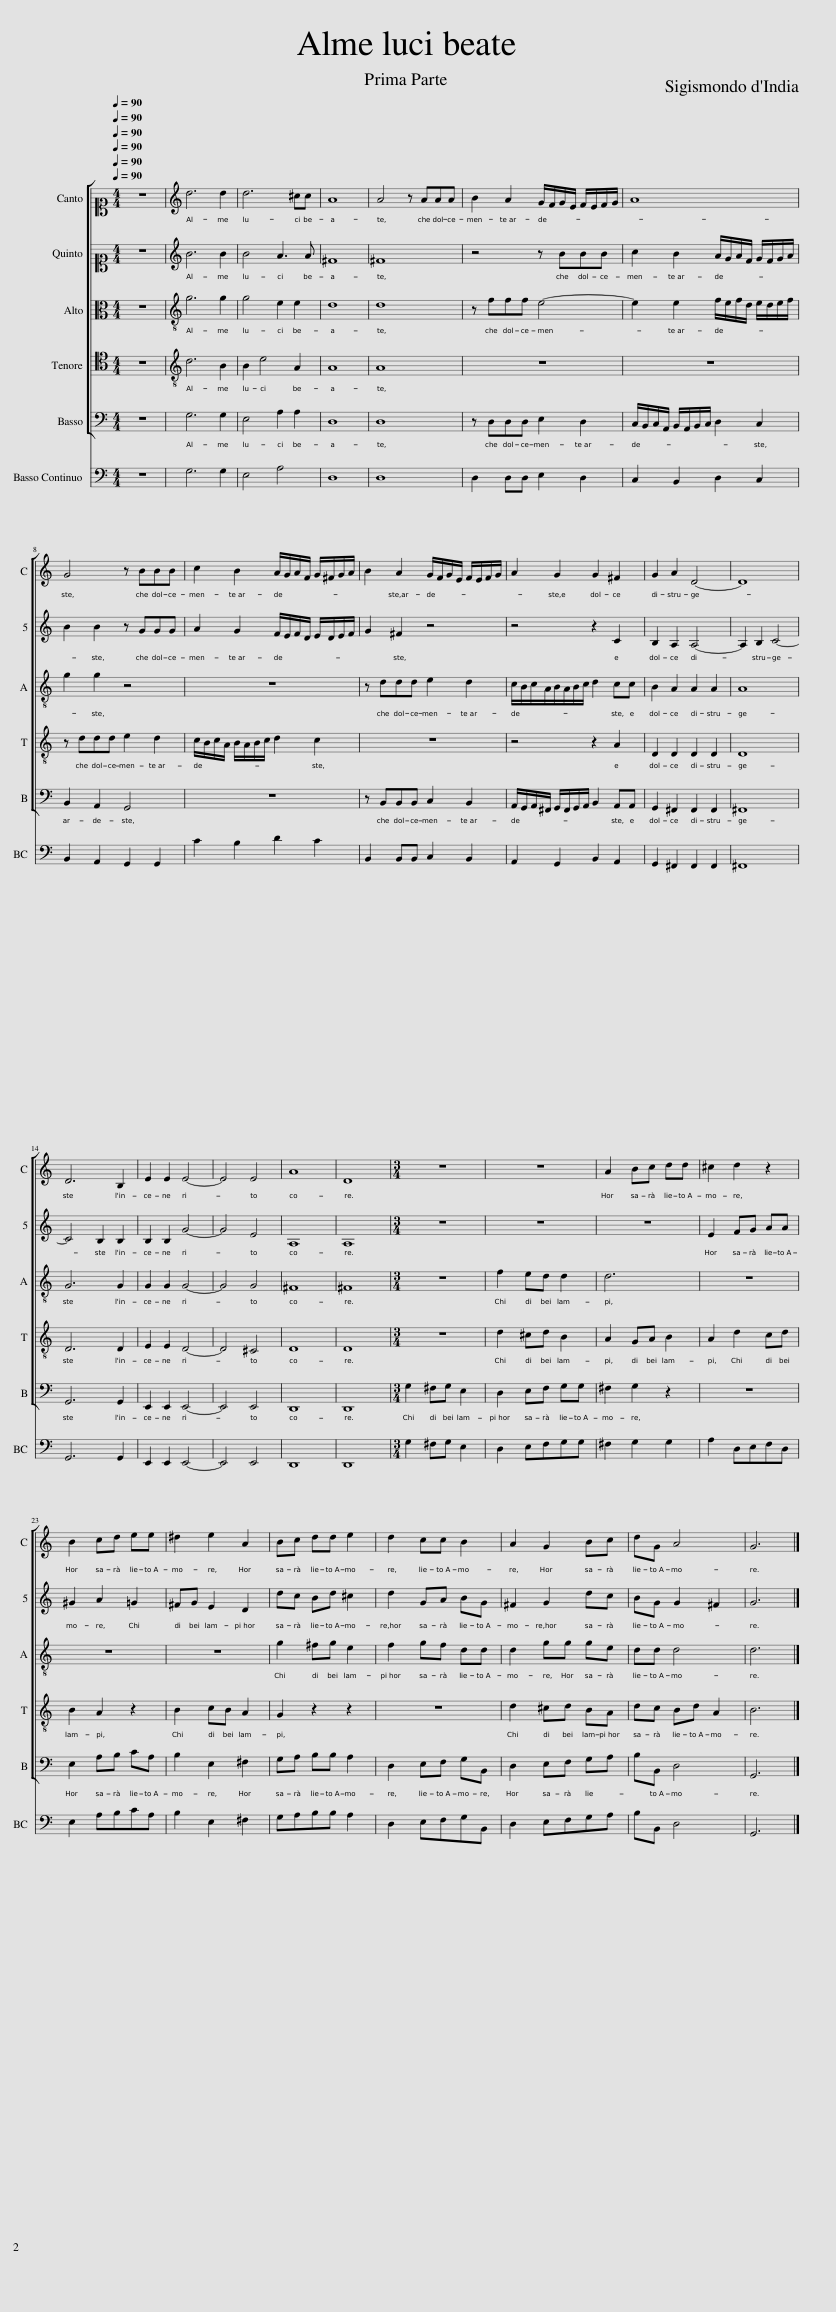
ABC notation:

X:1
%%score [ 1 2 3 4 5 ] 6
L:1/8
Q:1/4=90
M:4/4
I:linebreak $
K:C
V:1 alto1
V:2 alto1
V:3 alto
V:4 tenor
V:5 bass
V:6 bass
V:1
 z8 | d6 d2 | d6 ^cc | A8 | A4 z AAA | %5
 B2 A2 G/F/G/E/ F/E/F/G/ | A8 |$ G4 z BBB | c2 B2 A/G/A/F/ G/^F/G/A/ | B2 A2 G/F/G/E/ F/E/F/G/ | %10
 A2 G2 G2 ^F2 | G2 A2 D4- | D8 |$ D6 B,2 | E2 E2 E4- | %15
 E4 E4 | A8 | D8 |[M:3/4] z6 | z6 | %20
 A2 Bc dd | ^c2 d2 z2 |$ B2 cd ee | ^d2 e2 A2 | Bc dd e2 | %25
 d2 cc B2 | A2 G2 Bc | dG A4 | G6 |] %29
V:2
 z8 | B6 B2 | B4 A3 A | ^F8 | ^F8 | %5
 z4 z BBB | c2 B2 A/G/A/F/ G/F/G/A/ |$ B2 B2 z GGG | A2 G2 F/E/F/D/ E/D/E/F/ | G2 ^F2 z4 | %10
 z4 z2 C2 | B,2 A,2 A,4- | A,2 B,2 C4- |$ C4 B,2 B,2 | B,2 B,2 G4- | %15
 G4 E4 | A,8 | A,8 |[M:3/4] z6 | z6 | %20
 z6 | E2 FG AA |$ ^G2 A2 =G2 | ^FG E2 D2 | dc Bd ^c2 | %25
 d2 GA BG | ^F2 G2 dc | BG G2 ^F2 | G6 |] %29
V:3
 z8 | G6 G2 | G4 E2 E2 | D8 | D8 | %5
 z FFF E4- | E2 E2 F/E/F/D/ E/D/E/F/ |$ G2 G2 z4 | z8 | z DDD E2 D2 | %10
 C/B,/C/A,/B,/A,/B,/C/ D2 CC | B,2 A,2 A,2 A,2 | A,8 |$ G,6 G,2 | G,2 G,2 G,4- | %15
 G,4 G,4 | ^F,8 | ^F,8 |[M:3/4] z6 | F2 ED D2 | %20
 D6 | z6 |$ z6 | z6 | G2 ^FG E2 | %25
 F2 GF DD | D2 GG GE | DD D4 | D6 |] %29
V:4
 z8 | D6 B,2 | B,2 E4 A,2 | A,8 | A,8 | %5
 z8 | z8 |$ z DDD E2 D2 | C/B,/C/A,/ B,/A,/B,/C/ D2 C2 | z8 | %10
 z4 z2 A,2 | D,2 D,2 D,2 D,2 | D,8 |$ D,6 D,2 | E,2 E,2 D,4- | %15
 D,4 ^C,4 | D,8 | D,8 |[M:3/4] z6 | D2 ^CD B,2 | %20
 A,2 G,A, B,2 | A,2 D2 CD |$ B,2 A,2 z2 | B,2 CB, A,2 | G,2 z2 z2 | %25
 z6 | D2 ^CD B,A, | DC B,D A,2 | B,6 |] %29
V:5
 z8 | G,6 G,2 | E,4 A,2 A,2 | D,8 | D,8 | %5
 z D,D,D, E,2 D,2 | C,/B,,/C,/A,,/ B,,/A,,/B,,/C,/ D,2 C,2 |$ B,,2 A,,2 G,,4 | z8 | z B,,B,,B,, C,2 B,,2 | %10
 A,,/G,,/A,,/^F,,/ G,,/F,,/G,,/A,,/ B,,2 A,,A,, | G,,2 ^F,,2 F,,2 F,,2 | ^F,,8 |$ G,,6 G,,2 | E,,2 E,,2 E,,4- | %15
 E,,4 E,,4 | D,,8 | D,,8 |[M:3/4] G,2 ^F,G, E,2 | D,2 E,F, G,G, | %20
 ^F,2 G,2 z2 | z6 |$ E,2 A,B, CA, | B,2 E,2 ^F,2 | G,A, B,B, A,2 | %25
 D,2 E,F, G,B,, | D,2 E,F, G,A, | B,B,, D,4 | G,,6 |] %29
V:6
 z8 | G,6 G,2 | E,4 A,4 | D,8 | D,8 | %5
 D,2 D,D, E,2 D,2 | C,2 B,,2 D,2 C,2 |$ B,,2 A,,2 G,,2 G,,2 | C2 B,2 D2 C2 | B,,2 B,,B,, C,2 B,,2 | %10
 A,,2 G,,2 B,,2 A,,2 | G,,2 ^F,,2 F,,2 F,,2 | ^F,,8 |$ G,,6 G,,2 | E,,2 E,,2 E,,4- | %15
 E,,4 E,,4 | D,,8 | D,,8 |[M:3/4] G,2 ^F,G, E,2 | D,2 E,F,G,G, | %20
 ^F,2 G,2 G,2 | A,2 D,E,F,D, |$ E,2 A,B,CA, | B,2 E,2 ^F,2 | G,A,B,B, A,2 | %25
 D,2 E,F,G,B,, | D,2 E,F,G,A, | B,B,, D,4 | G,,6 |] %29
